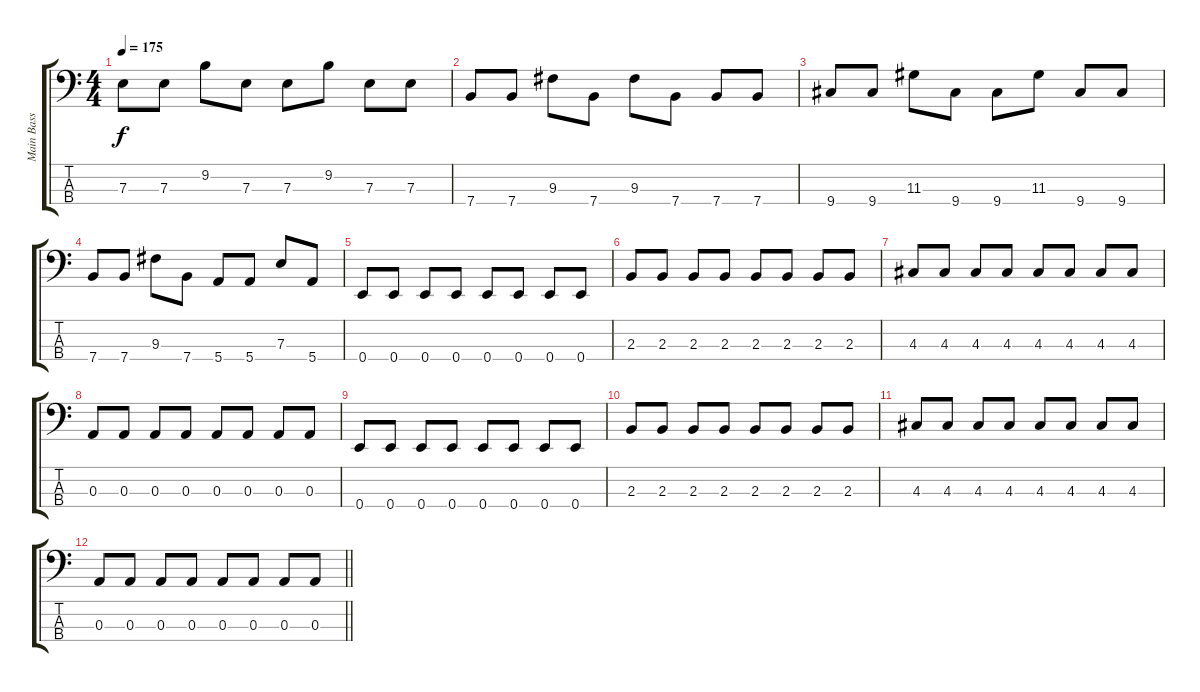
\track ("Main Bass" "Main Bass") {instrument electricbasspick}
\staff {score tabs}
\tuning (G2 D2 A1 E1) {hide}
\ts (4 4)
\tempo 175
\clef f4
\ks c
7.3.8{dy f} 7.3.8 9.2.8 7.3.8 7.3.8 9.2.8 7.3.8 7.3.8 |
7.4.8 7.4.8 9.3.8 7.4.8 9.3.8 7.4.8 7.4.8 7.4.8 |
9.4.8 9.4.8 11.3.8 9.4.8 9.4.8 11.3.8 9.4.8 9.4.8 |
7.4.8 7.4.8 9.3.8 7.4.8 5.4.8 5.4.8 7.3.8 5.4.8 |
0.4.8{volume 16 instrument electricbassfinger} 0.4.8 0.4.8 0.4.8 0.4.8 0.4.8 0.4.8 0.4.8 |
2.3.8 2.3.8 2.3.8 2.3.8 2.3.8 2.3.8 2.3.8 2.3.8 |
4.3.8 4.3.8 4.3.8 4.3.8 4.3.8 4.3.8 4.3.8 4.3.8 |
0.3.8 0.3.8 0.3.8 0.3.8 0.3.8 0.3.8 0.3.8 0.3.8 |
0.4.8 0.4.8 0.4.8 0.4.8 0.4.8 0.4.8 0.4.8 0.4.8 |
2.3.8 2.3.8 2.3.8 2.3.8 2.3.8 2.3.8 2.3.8 2.3.8 |
4.3.8 4.3.8 4.3.8 4.3.8 4.3.8 4.3.8 4.3.8 4.3.8 |
\barLineRight lightlight
0.3.8 0.3.8 0.3.8 0.3.8 0.3.8 0.3.8 0.3.8 0.3.8
